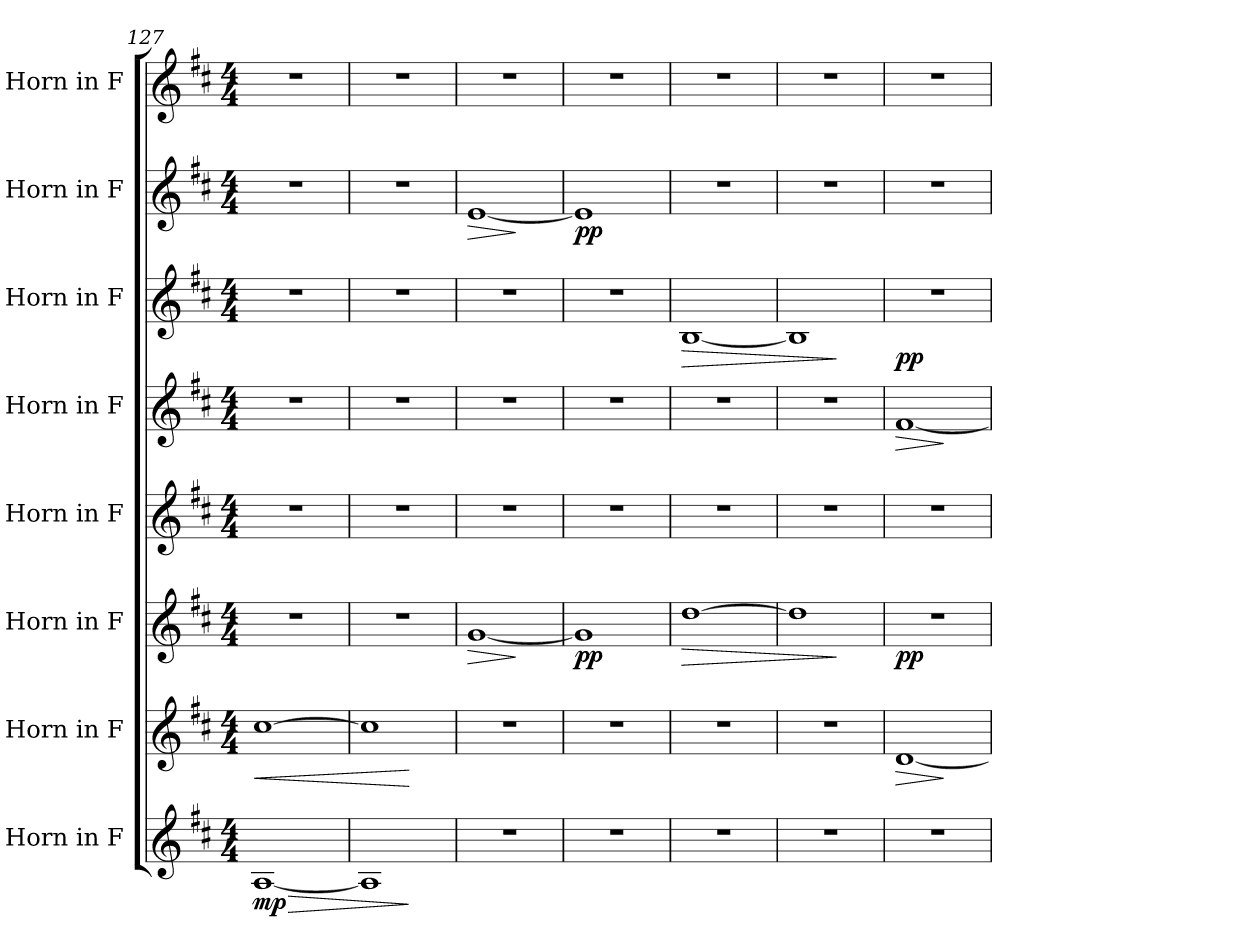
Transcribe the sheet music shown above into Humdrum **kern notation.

**kern	**dynam	**kern	**dynam	**kern	**dynam	**kern	**kern	**dynam	**kern	**dynam	**kern	**dynam	**kern
*part8	*part8	*part7	*part7	*part6	*part6	*part5	*part4	*part4	*part3	*part3	*part2	*part2	*part1
*staff8	*staff8	*staff7	*staff7	*staff6	*staff6	*staff5	*staff4	*staff4	*staff3	*staff3	*staff2	*staff2	*staff1
*I"Horn in F	*	*I"Horn in F	*	*I"Horn in F	*	*I"Horn in F	*I"Horn in F	*	*I"Horn in F	*	*I"Horn in F	*	*I"Horn in F
*clefG2	*	*clefG2	*	*clefG2	*	*clefG2	*clefG2	*	*clefG2	*	*clefG2	*	*clefG2
*ITrd4c7	*	*ITrd4c7	*	*ITrd4c7	*	*ITrd4c7	*ITrd4c7	*	*ITrd4c7	*	*ITrd4c7	*	*ITrd4c7
*k[f#]	*	*k[f#]	*	*k[f#]	*	*k[f#]	*k[f#]	*	*k[f#]	*	*k[f#]	*	*k[f#]
*M4/4	*	*M4/4	*	*M4/4	*	*M4/4	*M4/4	*	*M4/4	*	*M4/4	*	*M4/4
=127	=127	=127	=127	=127	=127	=127	=127	=127	=127	=127	=127	=127	=127
!	!LO:HP:b	!	!LO:HP:b	!	!	!	!	!	!	!	!	!	!
!	!LO:DY:n=1:b	!	!LO:DY:n=1:b	!	!	!	!	!	!	!	!	!	!
[1D	> mp	[1f#	< other-dynamics	1r	.	1r	1r	.	1r	.	1r	.	1r
=128	=128	=128	=128	=128	=128	=128	=128	=128	=128	=128	=128	=128	=128
1D]	.	1f#]	.	1r	.	1r	1r	.	1r	.	1r	.	1r
.	]	.	[	.	.	.	.	.	.	.	.	.	.
!!LO:PB:g=z
=129	=129	=129	=129	=129	=129	=129	=129	=129	=129	=129	=129	=129	=129
!	!	!	!	!	!LO:HP:b	!	!	!	!	!	!	!LO:HP:b	!
!	!	!	!	!	!LO:DY:n=1:b	!	!	!	!	!	!	!LO:DY:n=1:b	!
1r	.	1r	.	[1c	> other-dynamics	1r	1r	.	1r	.	[1A	> other-dynamics	1r
.	.	.	.	.	]	.	.	.	.	.	.	]	.
=130	=130	=130	=130	=130	=130	=130	=130	=130	=130	=130	=130	=130	=130
!	!	!	!	!	!LO:DY:b	!	!	!	!	!	!	!LO:DY:b	!
1r	.	1r	.	1c]	pp	1r	1r	.	1r	.	1A]	pp	1r
=131	=131	=131	=131	=131	=131	=131	=131	=131	=131	=131	=131	=131	=131
!	!	!	!	!	!LO:HP:b	!	!	!	!	!LO:HP:b	!	!	!
!	!	!	!	!	!LO:DY:n=1:b	!	!	!	!	!LO:DY:n=1:b	!	!	!
1r	.	1r	.	[1g	> other-dynamics	1r	1r	.	[1E	> other-dynamics	1r	.	1r
=132	=132	=132	=132	=132	=132	=132	=132	=132	=132	=132	=132	=132	=132
1r	.	1r	.	1g]	.	1r	1r	.	1E]	.	1r	.	1r
.	.	.	.	.	]	.	.	.	.	]	.	.	.
!!LO:PB:g=z
=133	=133	=133	=133	=133	=133	=133	=133	=133	=133	=133	=133	=133	=133
!	!	!	!LO:HP:b	!	!	!	!	!LO:HP:b	!	!	!	!	!
!	!	!	!LO:DY:n=1:b	!	!LO:DY:b	!	!	!LO:DY:n=1:b	!	!LO:DY:b	!	!	!
1r	.	[1G	> other-dynamics	1r	pp	1r	[1B	> other-dynamics	1r	pp	1r	.	1r
.	.	.	]	.	.	.	.	]	.	.	.	.	.
=	=	=	=	=	=	=	=	=	=	=	=	=	=
*-	*-	*-	*-	*-	*-	*-	*-	*-	*-	*-	*-	*-	*-
